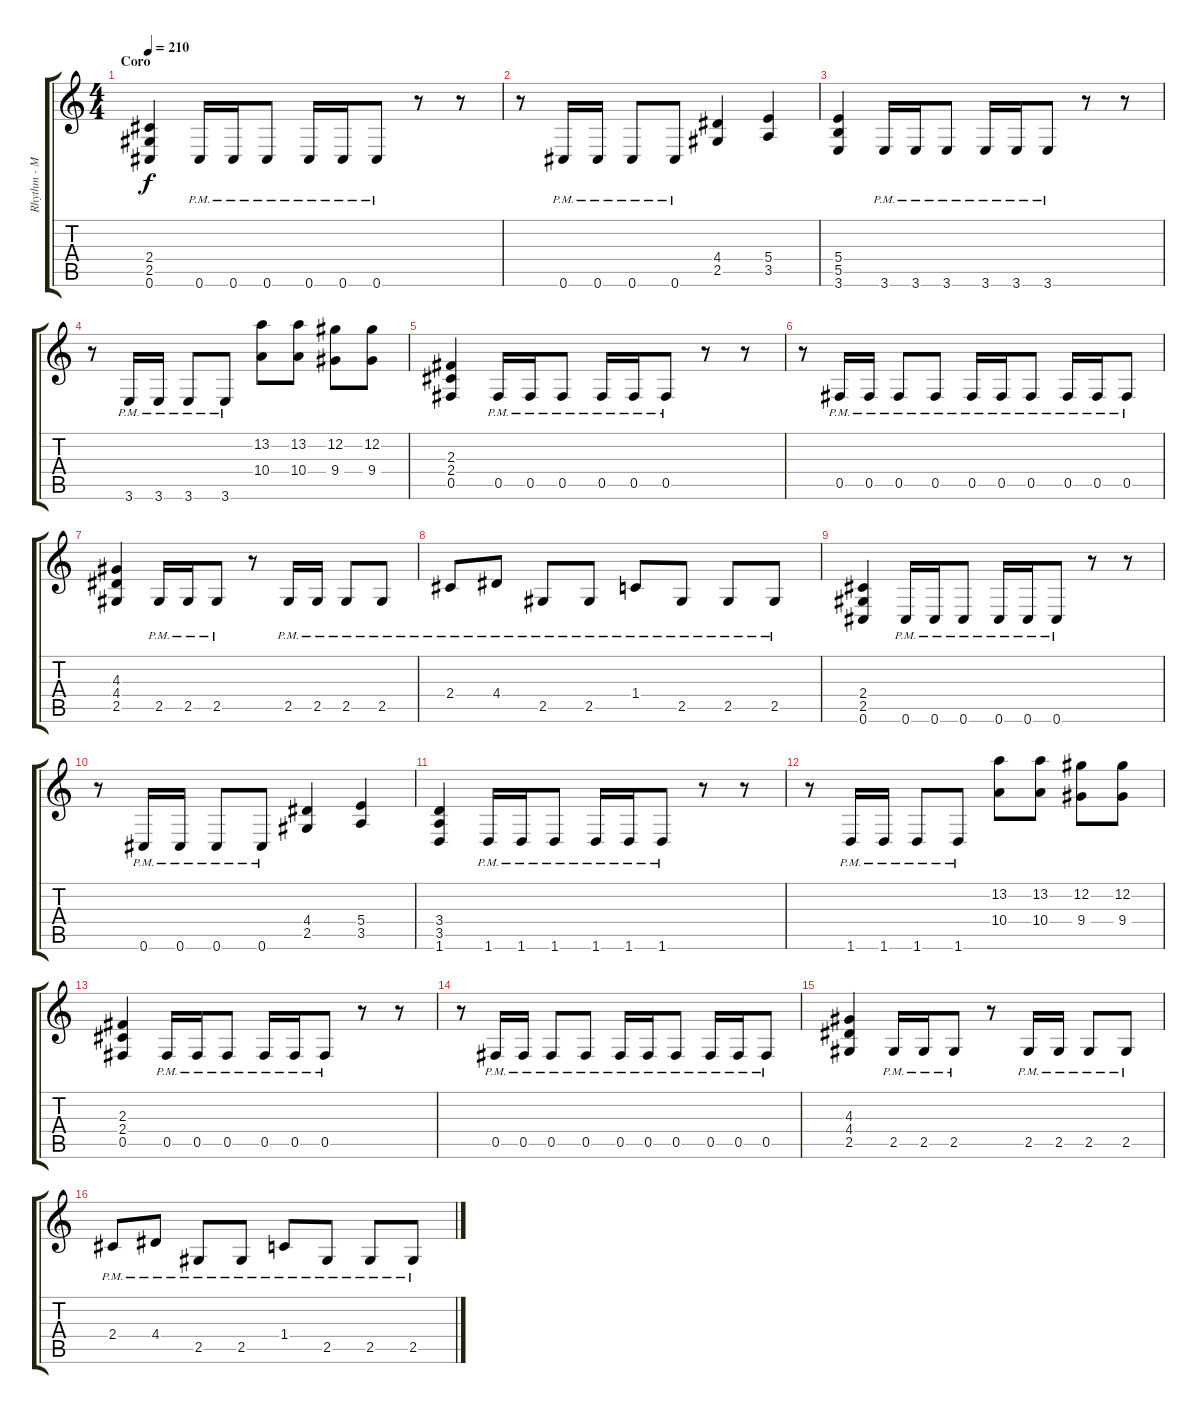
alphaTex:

\track ("Rhythm - Mike Martin" "Rhythm - M") {instrument distortionguitar}
\staff {score tabs}
\tuning (Db4 Ab3 E3 B2 Gb2 Db2) {hide}
\ts (4 4)
\section ("" "Coro")
\tempo 210
\clef g2
\ks c
(2.4 2.5 0.6).4{dy f} 0.6{pm}.16 0.6{pm}.16 0.6{pm}.8 0.6{pm}.16 0.6{pm}.16 0.6{pm}.8 r.8 r.8 |
r.8 0.6{pm}.16 0.6{pm}.16 0.6{pm}.8 0.6{pm}.8 (4.4 2.5).4 (5.4 3.5).4 |
(5.4 5.5 3.6).4 3.6{pm}.16 3.6{pm}.16 3.6{pm}.8 3.6{pm}.16 3.6{pm}.16 3.6{pm}.8 r.8 r.8 |
r.8 3.6{pm}.16 3.6{pm}.16 3.6{pm}.8 3.6{pm}.8 (13.2 10.4).8 (13.2 10.4).8 (12.2 9.4).8 (12.2 9.4).8 |
(2.3 2.4 0.5).4 0.5{pm}.16 0.5{pm}.16 0.5{pm}.8 0.5{pm}.16 0.5{pm}.16 0.5{pm}.8 r.8 r.8 |
r.8 0.5{pm}.16 0.5{pm}.16 0.5{pm}.8 0.5{pm}.8 0.5{pm}.16 0.5{pm}.16 0.5{pm}.8 0.5{pm}.16 0.5{pm}.16 0.5{pm}.8 |
(4.3 4.4 2.5).4 2.5{pm}.16 2.5{pm}.16 2.5{pm}.8 r.8 2.5{pm}.16 2.5{pm}.16 2.5{pm}.8 2.5{pm}.8 |
2.4{pm}.8 4.4{pm}.8 2.5{pm}.8 2.5{pm}.8 1.4{pm}.8 2.5{pm}.8 2.5{pm}.8 2.5{pm}.8 |
(2.4 2.5 0.6).4 0.6{pm}.16 0.6{pm}.16 0.6{pm}.8 0.6{pm}.16 0.6{pm}.16 0.6{pm}.8 r.8 r.8 |
r.8 0.6{pm}.16 0.6{pm}.16 0.6{pm}.8 0.6{pm}.8 (4.4 2.5).4 (5.4 3.5).4 |
(3.4 3.5 1.6).4 1.6{pm}.16 1.6{pm}.16 1.6{pm}.8 1.6{pm}.16 1.6{pm}.16 1.6{pm}.8 r.8 r.8 |
r.8 1.6{pm}.16 1.6{pm}.16 1.6{pm}.8 1.6{pm}.8 (13.2 10.4).8 (13.2 10.4).8 (12.2 9.4).8 (12.2 9.4).8 |
(2.3 2.4 0.5).4 0.5{pm}.16 0.5{pm}.16 0.5{pm}.8 0.5{pm}.16 0.5{pm}.16 0.5{pm}.8 r.8 r.8 |
r.8 0.5{pm}.16 0.5{pm}.16 0.5{pm}.8 0.5{pm}.8 0.5{pm}.16 0.5{pm}.16 0.5{pm}.8 0.5{pm}.16 0.5{pm}.16 0.5{pm}.8 |
(4.3 4.4 2.5).4 2.5{pm}.16 2.5{pm}.16 2.5{pm}.8 r.8 2.5{pm}.16 2.5{pm}.16 2.5{pm}.8 2.5{pm}.8 |
2.4{pm}.8 4.4{pm}.8 2.5{pm}.8 2.5{pm}.8 1.4{pm}.8 2.5{pm}.8 2.5{pm}.8 2.5{pm}.8
